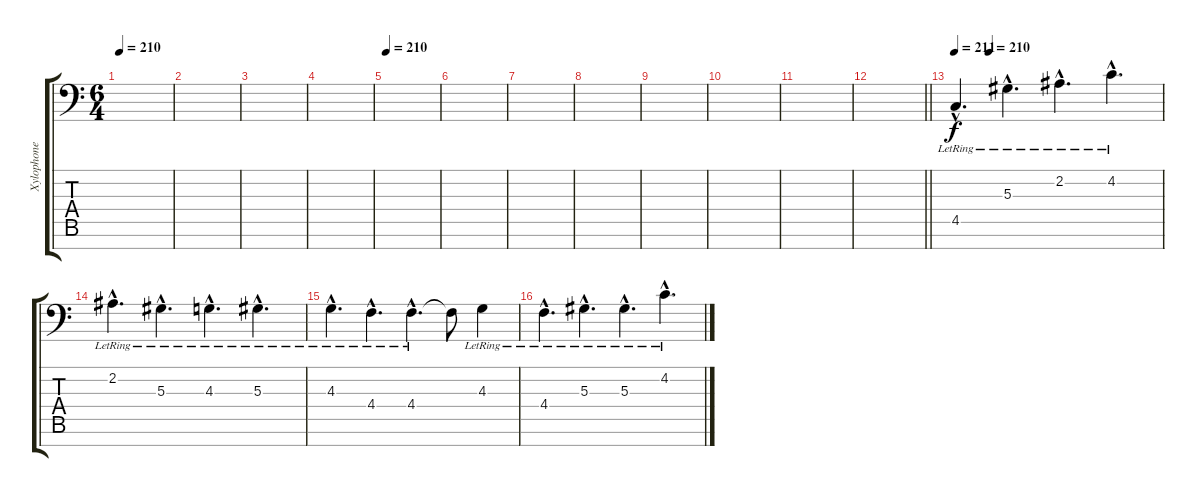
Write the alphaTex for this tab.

\track ("Xylophone" "Xylophone") {instrument vibraphone}
\staff {score tabs}
\tuning (Db4 Ab3 Eb3 Db3 Ab2 Eb2 Ab1) {hide}
\ts (6 4)
\tempo 210
\clef f4
\ks c
|
|
|
|
\tempo 210
|
|
|
|
|
|
|
\barLineRight lightlight
|
\section ("" "")
\tempo 211
\tempo (210 0.16666666666666666)
4.5{hac lr}.4{d volume 8} 5.3{hac lr}.4{d} 2.2{hac lr}.4{d} 4.2{hac lr}.4{d} |
2.2{hac lr}.4{d} 5.3{hac lr}.4{d} 4.3{hac lr}.4{d} 5.3{hac lr}.4{d} |
4.3{hac lr}.4{d} 4.4{hac lr}.4{d} 4.4{hac lr}.4{d} 4.4{t}.8 4.3{lr}.4 |
4.4{hac lr}.4{d} 5.3{hac lr}.4{d} 5.3{hac lr}.4{d} 4.2{hac lr}.4{d}
